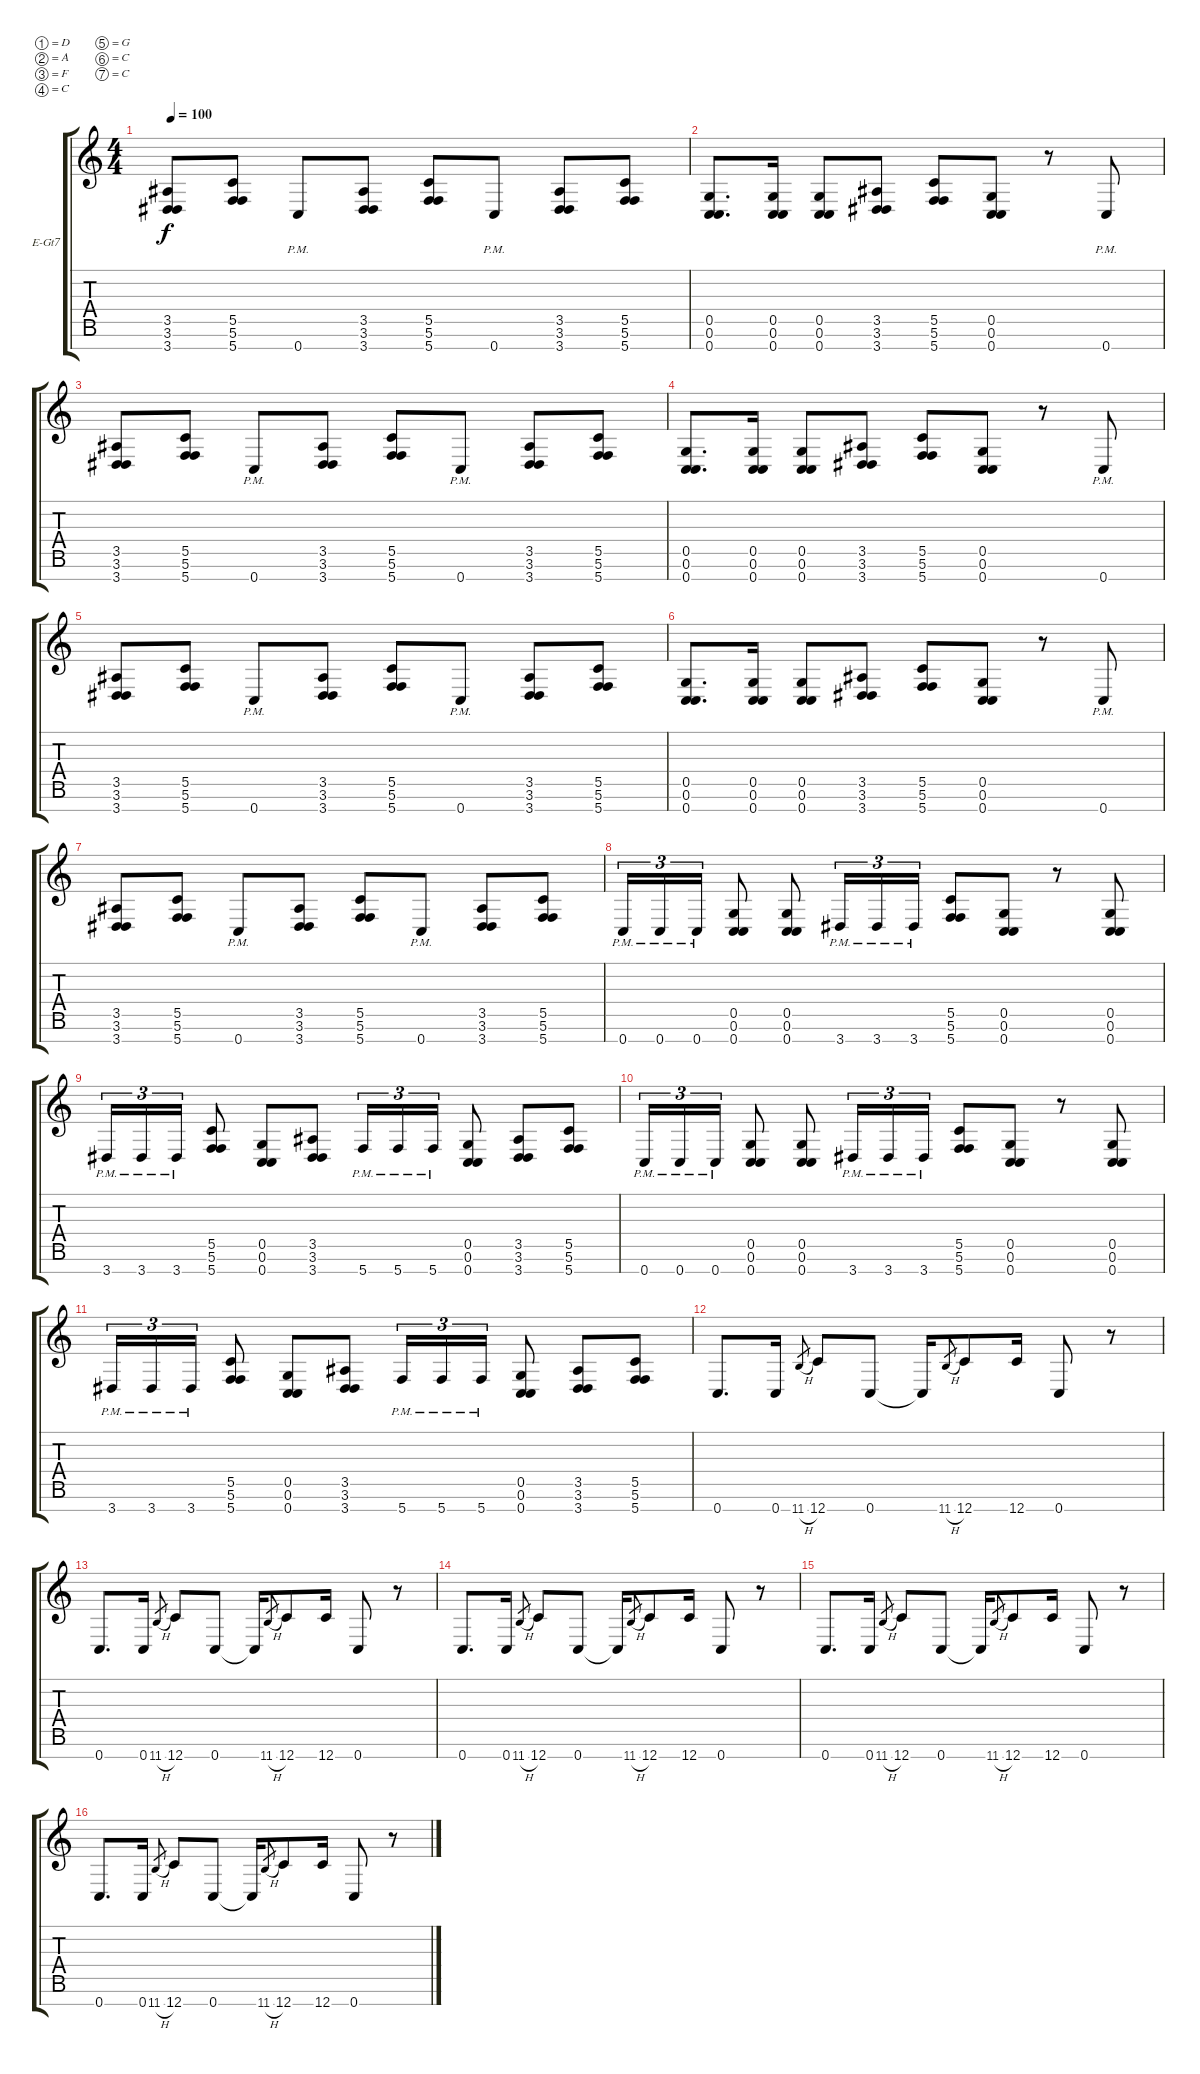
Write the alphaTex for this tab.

\bracketExtendMode groupsimilarinstruments
\firstSystemTrackNameOrientation horizontal
\otherSystemsTrackNameOrientation horizontal
\track ("James Hetfield (Rhythm Guitar)" "E-Gt7") {instrument electricguitarclean}
\staff {score tabs}
\tuning (D4 A3 F3 C3 G2 C2 C2)
\ts (4 4)
\tempo 100
\clef g2
\ks c
(3.5 3.7 3.6).8{dy f} (5.7 5.6 5.5).8 0.7{pm}.8 (3.5 3.7 3.6).8 (5.7 5.6 5.5).8 0.7{pm}.8 (3.5 3.7 3.6).8 (5.7 5.6 5.5).8 |
(0.5 0.7 0.6).8{d} (0.7 0.6 0.5).16 (0.7 0.6 0.5).8 (3.5 3.7 3.6).8 (5.7 5.6 5.5).8 (0.5 0.7 0.6).8 r.8 0.7{pm}.8 |
(3.5 3.7 3.6).8 (5.7 5.6 5.5).8 0.7{pm}.8 (3.5 3.7 3.6).8 (5.7 5.6 5.5).8 0.7{pm}.8 (3.5 3.7 3.6).8 (5.7 5.6 5.5).8 |
(0.5 0.7 0.6).8{d} (0.7 0.6 0.5).16 (0.7 0.6 0.5).8 (3.5 3.7 3.6).8 (5.7 5.6 5.5).8 (0.5 0.7 0.6).8 r.8 0.7{pm}.8 |
(3.5 3.7 3.6).8 (5.7 5.6 5.5).8 0.7{pm}.8 (3.5 3.7 3.6).8 (5.7 5.6 5.5).8 0.7{pm}.8 (3.5 3.7 3.6).8 (5.7 5.6 5.5).8 |
(0.5 0.7 0.6).8{d} (0.7 0.6 0.5).16 (0.7 0.6 0.5).8 (3.5 3.7 3.6).8 (5.7 5.6 5.5).8 (0.5 0.7 0.6).8 r.8 0.7{pm}.8 |
(3.5 3.7 3.6).8 (5.7 5.6 5.5).8 0.7{pm}.8 (3.5 3.7 3.6).8 (5.7 5.6 5.5).8 0.7{pm}.8 (3.5 3.7 3.6).8 (5.7 5.6 5.5).8 |
0.7{pm}.16{tu (3 2)} 0.7{pm}.16{tu (3 2)} 0.7{pm}.16{tu (3 2)} (0.7 0.6 0.5).8 (0.7 0.6 0.5).8 3.7{pm}.16{tu (3 2)} 3.7{pm}.16{tu (3 2)} 3.7{pm}.16{tu (3 2)} (5.7 5.6 5.5).8 (0.7 0.6 0.5).8 r.8 (0.7 0.6 0.5).8 |
3.7{pm}.16{tu (3 2)} 3.7{pm}.16{tu (3 2)} 3.7{pm}.16{tu (3 2)} (5.7 5.6 5.5).8 (0.7 0.6 0.5).8 (3.7 3.6 3.5).8 5.7{pm}.16{tu (3 2)} 5.7{pm}.16{tu (3 2)} 5.7{pm}.16{tu (3 2)} (0.7 0.6 0.5).8 (3.7 3.6 3.5).8 (5.7 5.6 5.5).8 |
0.7{pm}.16{tu (3 2)} 0.7{pm}.16{tu (3 2)} 0.7{pm}.16{tu (3 2)} (0.7 0.6 0.5).8 (0.7 0.6 0.5).8 3.7{pm}.16{tu (3 2)} 3.7{pm}.16{tu (3 2)} 3.7{pm}.16{tu (3 2)} (5.7 5.6 5.5).8 (0.7 0.6 0.5).8 r.8 (0.7 0.6 0.5).8 |
3.7{pm}.16{tu (3 2)} 3.7{pm}.16{tu (3 2)} 3.7{pm}.16{tu (3 2)} (5.7 5.6 5.5).8 (0.7 0.6 0.5).8 (3.7 3.6 3.5).8 5.7{pm}.16{tu (3 2)} 5.7{pm}.16{tu (3 2)} 5.7{pm}.16{tu (3 2)} (0.7 0.6 0.5).8 (3.7 3.6 3.5).8 (5.7 5.6 5.5).8 |
0.7.8{d} 0.7.16 11.7{h}.8{gr} 12.7.8 0.7.8 0.7{t}.16 11.7{h}.8{gr} 12.7.8 12.7.16 0.7.8 r.8 |
0.7.8{d} 0.7.16 11.7{h}.8{gr} 12.7.8 0.7.8 0.7{t}.16 11.7{h}.8{gr} 12.7.8 12.7.16 0.7.8 r.8 |
0.7.8{d} 0.7.16 11.7{h}.8{gr} 12.7.8 0.7.8 0.7{t}.16 11.7{h}.8{gr} 12.7.8 12.7.16 0.7.8 r.8 |
0.7.8{d} 0.7.16 11.7{h}.8{gr} 12.7.8 0.7.8 0.7{t}.16 11.7{h}.8{gr} 12.7.8 12.7.16 0.7.8 r.8 |
0.7.8{d} 0.7.16 11.7{h}.8{gr} 12.7.8 0.7.8 0.7{t}.16 11.7{h}.8{gr} 12.7.8 12.7.16 0.7.8 r.8
